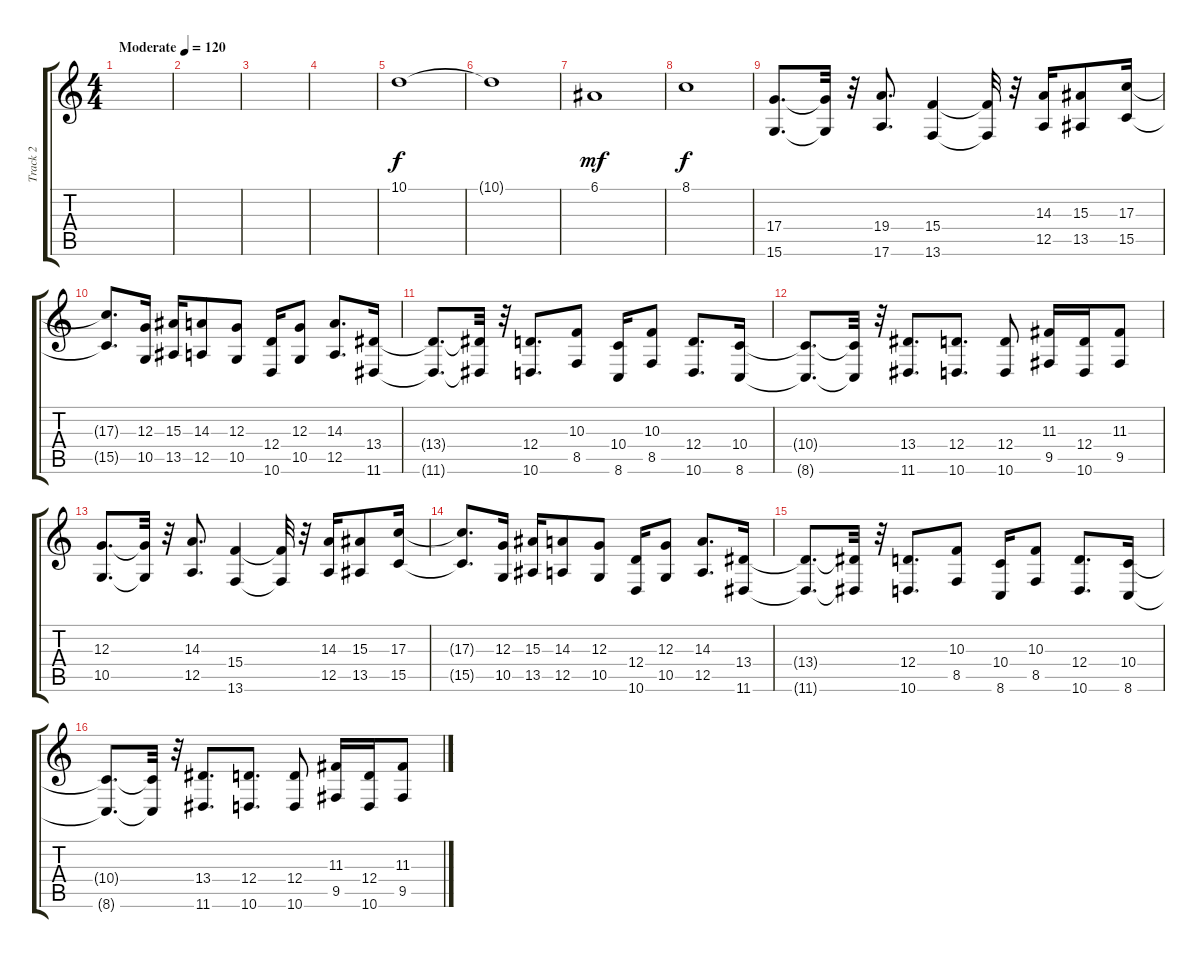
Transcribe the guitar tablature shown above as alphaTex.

\track ("Track 2" "Track 2") {instrument drawbarorgan}
\staff {score tabs}
\tuning (E4 B3 G3 D3 A2 E2) {hide}
\ts (4 4)
\tempo (120 "Moderate")
\clef g2
\ks c
|
|
|
|
10.1.1{instrument flute} |
10.1{t}.1{dy f} |
6.1.1{dy mf} |
8.1.1{dy f} |
(17.4 15.6).8{d instrument brightacousticpiano} (17.4{t} 15.6{t}).32 r.32 (19.4 17.6).8{d} (15.4 13.6).4 (15.4{t} 13.6{t}).32 r.32 (14.3 12.5).16 (15.3 13.5).8 (17.3 15.5).16 |
(17.3{t} 15.5{t}).8{d} (12.3 10.5).16 (15.3 13.5).16 (14.3 12.5).8 (12.3 10.5).8 (12.4 10.6).16 (12.3 10.5).8 (14.3 12.5).8{d} (13.4 11.6).16 |
(13.4{t} 11.6{t}).8{d} (13.4{t} 11.6{t}).32 r.32 (12.4 10.6).8{d} (10.3 8.5).8 (10.4 8.6).16 (10.3 8.5).8 (12.4 10.6).8{d} (10.4 8.6).16 |
(10.4{t} 8.6{t}).8{d} (10.4{t} 8.6{t}).32 r.32 (13.4 11.6).8{d} (12.4 10.6).8{d} (12.4 10.6).8 (11.3 9.5).16 (12.4 10.6).16 (11.3 9.5).8 |
(12.3 10.5).8{d} (12.3{t} 10.5{t}).32 r.32 (14.3 12.5).8{d} (15.4 13.6).4 (15.4{t} 13.6{t}).32 r.32 (14.3 12.5).16 (15.3 13.5).8 (17.3 15.5).16 |
(17.3{t} 15.5{t}).8{d} (12.3 10.5).16 (15.3 13.5).16 (14.3 12.5).8 (12.3 10.5).8 (12.4 10.6).16 (12.3 10.5).8 (14.3 12.5).8{d} (13.4 11.6).16 |
(13.4{t} 11.6{t}).8{d} (13.4{t} 11.6{t}).32 r.32 (12.4 10.6).8{d} (10.3 8.5).8 (10.4 8.6).16 (10.3 8.5).8 (12.4 10.6).8{d} (10.4 8.6).16 |
(10.4{t} 8.6{t}).8{d} (10.4{t} 8.6{t}).32 r.32 (13.4 11.6).8{d} (12.4 10.6).8{d} (12.4 10.6).8 (11.3 9.5).16 (12.4 10.6).16 (11.3 9.5).8
